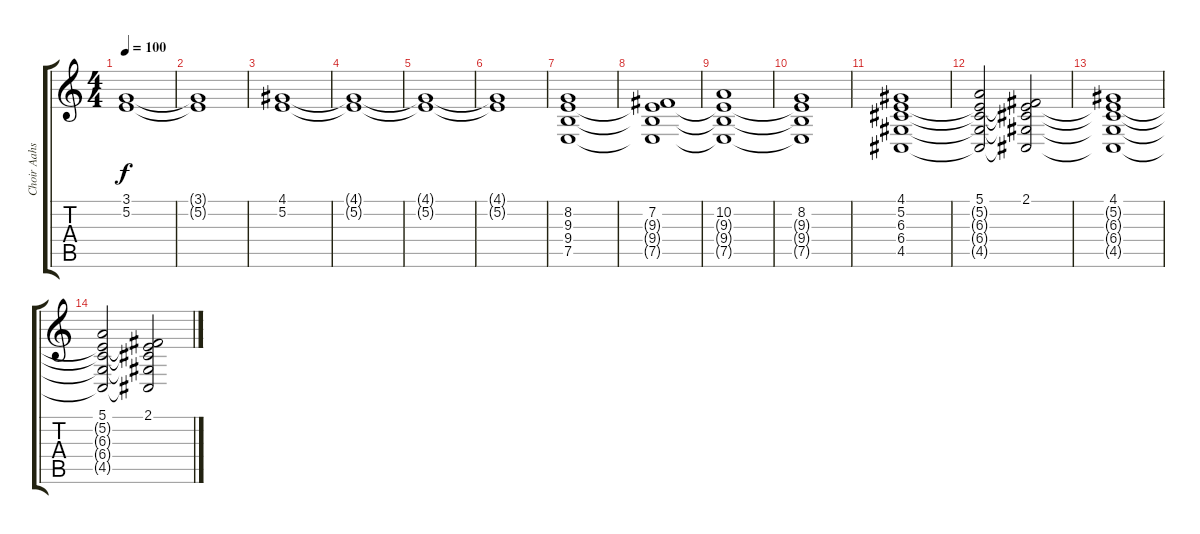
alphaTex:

\track ("Choir Aahs" "Choir Aahs") {instrument choiraahs}
\staff {score tabs}
\tuning (E4 B3 G3 D3 A2 E2) {hide}
\ts (4 4)
\tempo 100
\clef g2
\ks c
(3.1{t} 5.2{t}).1{dy f} |
(3.1{t} 5.2{t}).1 |
(4.1 5.2).1 |
(4.1{t} 5.2{t}).1 |
(4.1{t} 5.2{t}).1 |
(4.1{t} 5.2{t}).1 |
(8.2 9.3 9.4 7.5).1{volume 13} |
(7.2 9.3{t} 9.4{t} 7.5{t}).1 |
(10.2 9.3{t} 9.4{t} 7.5{t}).1 |
(8.2 9.3{t} 9.4{t} 7.5{t}).1 |
(4.1 5.2 6.3 6.4 4.5).1 |
(5.1 5.2{t} 6.3{t} 6.4{t} 4.5{t}).2 (2.1 5.2{t} 6.3{t} 6.4{t} 4.5{t}).2 |
(4.1 5.2{t} 6.3{t} 6.4{t} 4.5{t}).1 |
(5.1 5.2{t} 6.3{t} 6.4{t} 4.5{t}).2 (2.1 5.2{t} 6.3{t} 6.4{t} 4.5{t}).2
